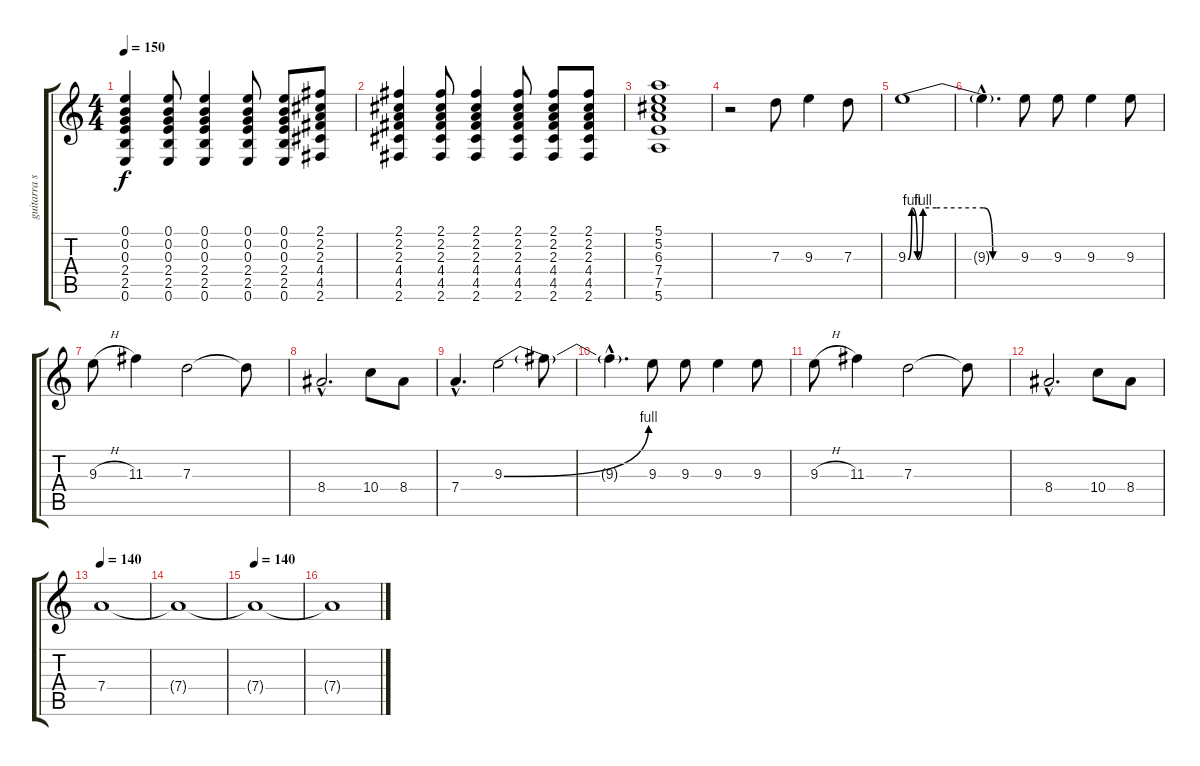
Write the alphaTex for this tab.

\track ("guitarra solo" "guitarra s") {instrument distortionguitar}
\staff {score tabs}
\tuning (E4 B3 G3 D3 A2 E2) {hide}
\ts (4 4)
\tempo 150
\clef g2
\ks c
(0.1 0.2 0.3 2.4 2.5 0.6).4{dy f} (0.1 0.2 0.3 2.4 2.5 0.6).8 (0.1 0.2 0.3 2.4 2.5 0.6).4 (0.1 0.2 0.3 2.4 2.5 0.6).8 (0.1 0.2 0.3 2.4 2.5 0.6).8 (2.1 2.2 2.3 4.4 4.5 2.6).8 |
(2.1 2.2 2.3 4.4 4.5 2.6).4 (2.1 2.2 2.3 4.4 4.5 2.6).8 (2.1 2.2 2.3 4.4 4.5 2.6).4 (2.1 2.2 2.3 4.4 4.5 2.6).8 (2.1 2.2 2.3 4.4 4.5 2.6).8 (2.1 2.2 2.3 4.4 4.5 2.6).8 |
(5.1 5.2 6.3 7.4 7.5 5.6).1 |
r.2{volume 10} 7.3.8 9.3.4 7.3.8 |
9.3{be (custom 0 0 2 4 5 0 8 4 15 4 40 4 45 0 54 0 60 0)}.1 |
9.3{hac t}.4{d} 9.3.8 9.3.8 9.3.4 9.3.8 |
9.3{h}.8 11.3.4 7.3.2 7.3{t}.8 |
8.4{hac}.2{d} 10.4.8 8.4.8 |
7.4{hac}.4{d} 9.3{be (bend 0 0 60 4)}.2 9.3{t}.8 |
9.3{hac t}.4{d} 9.3.8 9.3.8 9.3.4 9.3.8 |
9.3{h}.8 11.3.4 7.3.2 7.3{t}.8 |
8.4{hac}.2{d} 10.4.8 8.4.8 |
\tempo 140
7.4.1 |
7.4{t}.1 |
\tempo 140
7.4{t}.1 |
7.4{t}.1
